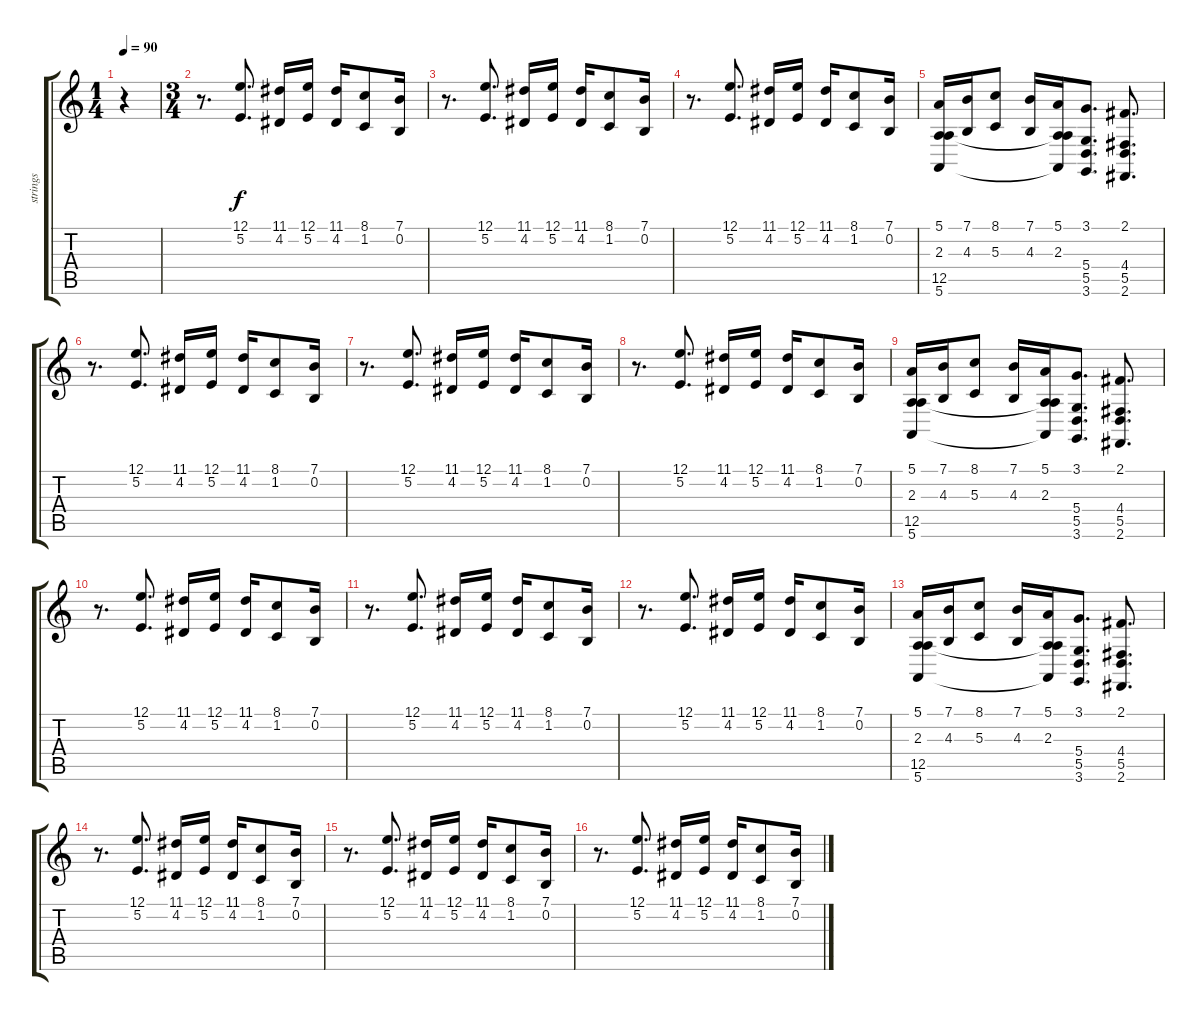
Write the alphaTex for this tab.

\track ("strings" "strings") {instrument stringensemble1}
\staff {score tabs}
\tuning (E4 B3 G3 D3 A2 E2) {hide}
\ts (1 4)
\tempo 90
\clef g2
\ks c
r.4{dy f instrument stringensemble1} |
\ts (3 4)
r.8{d} (12.1 5.2).8{d} (11.1 4.2).16 (12.1 5.2).16 (11.1 4.2).16 (8.1 1.2).8 (7.1 0.2).16 |
r.8{d} (12.1 5.2).8{d} (11.1 4.2).16 (12.1 5.2).16 (11.1 4.2).16 (8.1 1.2).8 (7.1 0.2).16 |
r.8{d} (12.1 5.2).8{d} (11.1 4.2).16 (12.1 5.2).16 (11.1 4.2).16 (8.1 1.2).8 (7.1 0.2).16 |
(5.1 2.3 12.5 5.6).16 (7.1 4.3).16 (8.1 5.3).8 (7.1 4.3).16 (5.1 2.3 12.5{t} 5.6{t}).16 (3.1 5.4 5.5 3.6).8{d} (2.1 4.4 5.5 2.6).8{d} |
r.8{d} (12.1 5.2).8{d} (11.1 4.2).16 (12.1 5.2).16 (11.1 4.2).16 (8.1 1.2).8 (7.1 0.2).16 |
r.8{d} (12.1 5.2).8{d} (11.1 4.2).16 (12.1 5.2).16 (11.1 4.2).16 (8.1 1.2).8 (7.1 0.2).16 |
r.8{d} (12.1 5.2).8{d} (11.1 4.2).16 (12.1 5.2).16 (11.1 4.2).16 (8.1 1.2).8 (7.1 0.2).16 |
(5.1 2.3 12.5 5.6).16 (7.1 4.3).16 (8.1 5.3).8 (7.1 4.3).16 (5.1 2.3 12.5{t} 5.6{t}).16 (3.1 5.4 5.5 3.6).8{d} (2.1 4.4 5.5 2.6).8{d} |
r.8{d} (12.1 5.2).8{d} (11.1 4.2).16 (12.1 5.2).16 (11.1 4.2).16 (8.1 1.2).8 (7.1 0.2).16 |
r.8{d} (12.1 5.2).8{d} (11.1 4.2).16 (12.1 5.2).16 (11.1 4.2).16 (8.1 1.2).8 (7.1 0.2).16 |
r.8{d} (12.1 5.2).8{d} (11.1 4.2).16 (12.1 5.2).16 (11.1 4.2).16 (8.1 1.2).8 (7.1 0.2).16 |
(5.1 2.3 12.5 5.6).16 (7.1 4.3).16 (8.1 5.3).8 (7.1 4.3).16 (5.1 2.3 12.5{t} 5.6{t}).16 (3.1 5.4 5.5 3.6).8{d} (2.1 4.4 5.5 2.6).8{d} |
r.8{d} (12.1 5.2).8{d} (11.1 4.2).16 (12.1 5.2).16 (11.1 4.2).16 (8.1 1.2).8 (7.1 0.2).16 |
r.8{d} (12.1 5.2).8{d} (11.1 4.2).16 (12.1 5.2).16 (11.1 4.2).16 (8.1 1.2).8 (7.1 0.2).16 |
r.8{d} (12.1 5.2).8{d} (11.1 4.2).16 (12.1 5.2).16 (11.1 4.2).16 (8.1 1.2).8 (7.1 0.2).16
